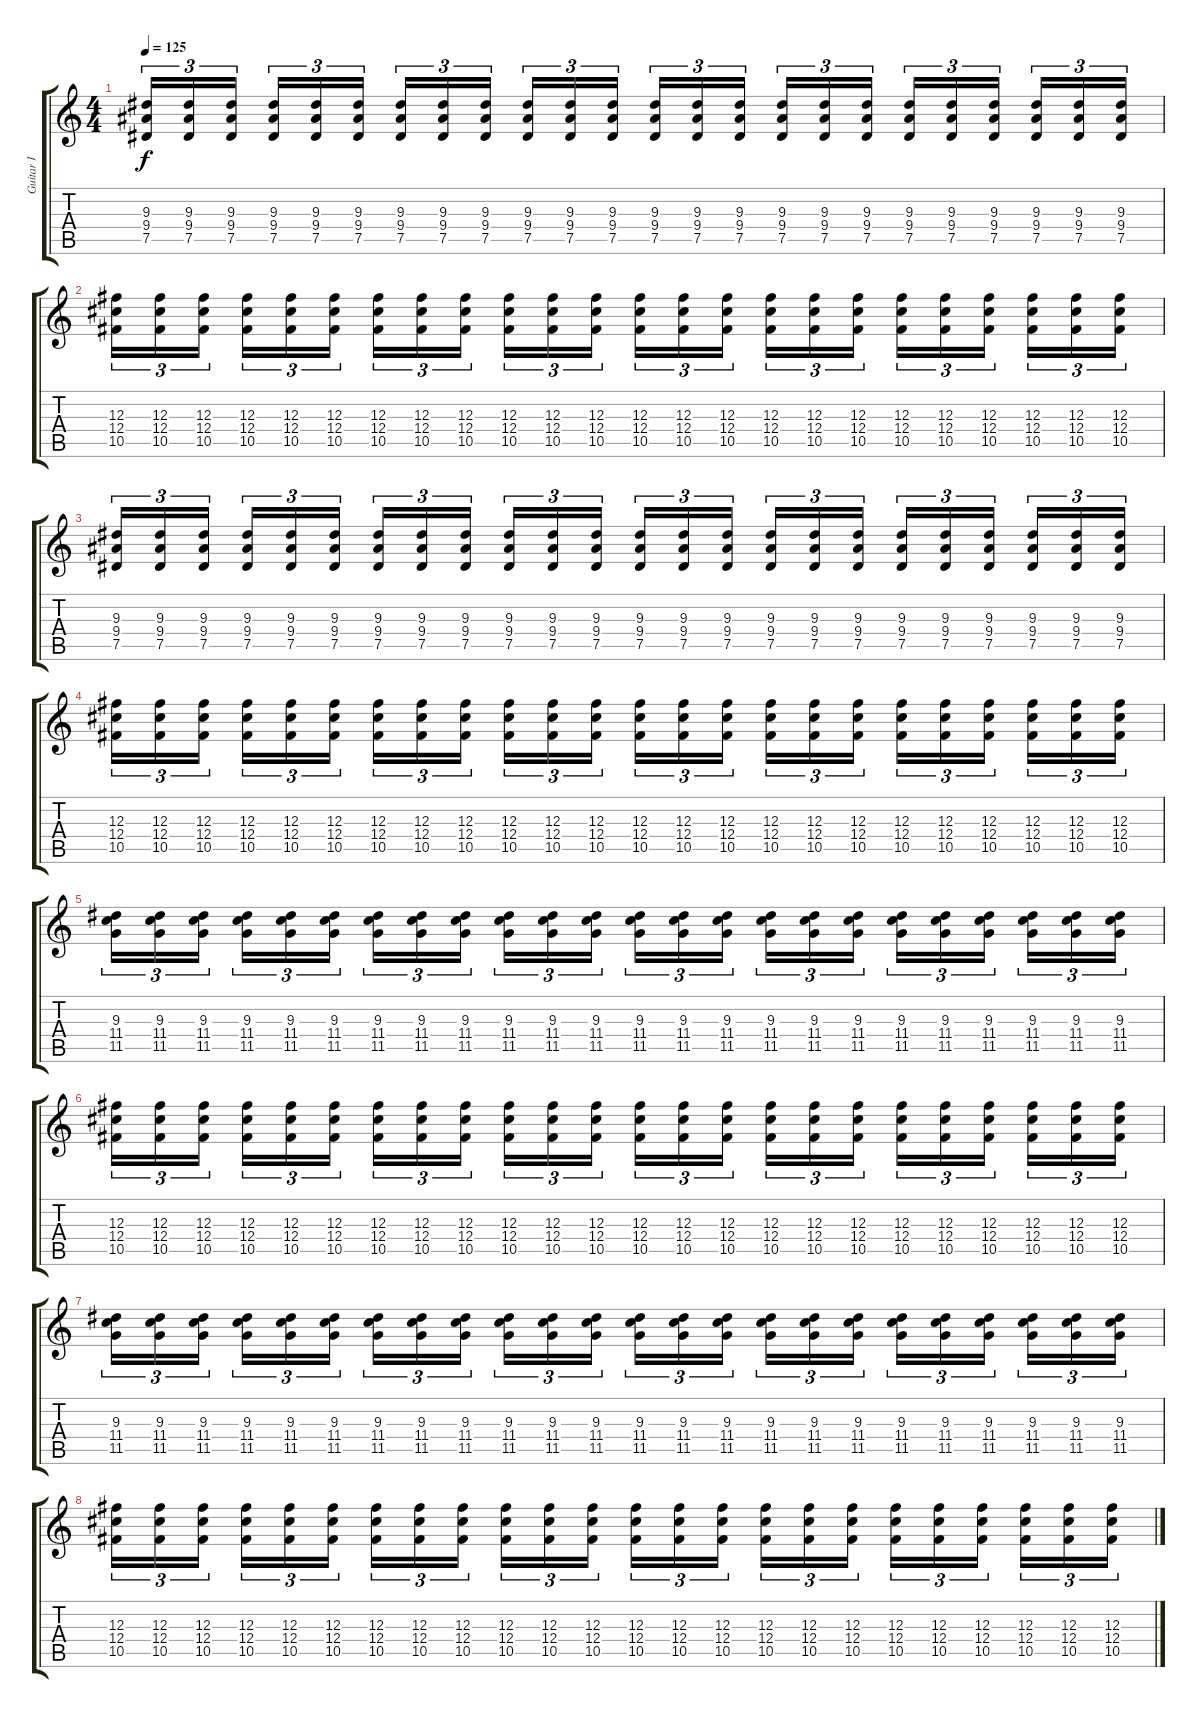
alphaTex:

\track ("Guitar I" "Guitar I") {instrument distortionguitar}
\staff {score tabs}
\tuning (Eb4 Bb3 Gb3 Db3 Ab2 Eb2) {hide}
\ts (4 4)
\tempo 125
\clef g2
\ks c
(9.3 9.4 7.5).16{tu (3 2) dy f} (9.3 9.4 7.5).16{tu (3 2)} (9.3 9.4 7.5).16{tu (3 2)} (9.3 9.4 7.5).16{tu (3 2)} (9.3 9.4 7.5).16{tu (3 2)} (9.3 9.4 7.5).16{tu (3 2)} (9.3 9.4 7.5).16{tu (3 2)} (9.3 9.4 7.5).16{tu (3 2)} (9.3 9.4 7.5).16{tu (3 2)} (9.3 9.4 7.5).16{tu (3 2)} (9.3 9.4 7.5).16{tu (3 2)} (9.3 9.4 7.5).16{tu (3 2)} (9.3 9.4 7.5).16{tu (3 2)} (9.3 9.4 7.5).16{tu (3 2)} (9.3 9.4 7.5).16{tu (3 2)} (9.3 9.4 7.5).16{tu (3 2)} (9.3 9.4 7.5).16{tu (3 2)} (9.3 9.4 7.5).16{tu (3 2)} (9.3 9.4 7.5).16{tu (3 2)} (9.3 9.4 7.5).16{tu (3 2)} (9.3 9.4 7.5).16{tu (3 2)} (9.3 9.4 7.5).16{tu (3 2)} (9.3 9.4 7.5).16{tu (3 2)} (9.3 9.4 7.5).16{tu (3 2)} |
(12.3 12.4 10.5).16{tu (3 2)} (12.3 12.4 10.5).16{tu (3 2)} (12.3 12.4 10.5).16{tu (3 2)} (12.3 12.4 10.5).16{tu (3 2)} (12.3 12.4 10.5).16{tu (3 2)} (12.3 12.4 10.5).16{tu (3 2)} (12.3 12.4 10.5).16{tu (3 2)} (12.3 12.4 10.5).16{tu (3 2)} (12.3 12.4 10.5).16{tu (3 2)} (12.3 12.4 10.5).16{tu (3 2)} (12.3 12.4 10.5).16{tu (3 2)} (12.3 12.4 10.5).16{tu (3 2)} (12.3 12.4 10.5).16{tu (3 2)} (12.3 12.4 10.5).16{tu (3 2)} (12.3 12.4 10.5).16{tu (3 2)} (12.3 12.4 10.5).16{tu (3 2)} (12.3 12.4 10.5).16{tu (3 2)} (12.3 12.4 10.5).16{tu (3 2)} (12.3 12.4 10.5).16{tu (3 2)} (12.3 12.4 10.5).16{tu (3 2)} (12.3 12.4 10.5).16{tu (3 2)} (12.3 12.4 10.5).16{tu (3 2)} (12.3 12.4 10.5).16{tu (3 2)} (12.3 12.4 10.5).16{tu (3 2)} |
(9.3 9.4 7.5).16{tu (3 2)} (9.3 9.4 7.5).16{tu (3 2)} (9.3 9.4 7.5).16{tu (3 2)} (9.3 9.4 7.5).16{tu (3 2)} (9.3 9.4 7.5).16{tu (3 2)} (9.3 9.4 7.5).16{tu (3 2)} (9.3 9.4 7.5).16{tu (3 2)} (9.3 9.4 7.5).16{tu (3 2)} (9.3 9.4 7.5).16{tu (3 2)} (9.3 9.4 7.5).16{tu (3 2)} (9.3 9.4 7.5).16{tu (3 2)} (9.3 9.4 7.5).16{tu (3 2)} (9.3 9.4 7.5).16{tu (3 2)} (9.3 9.4 7.5).16{tu (3 2)} (9.3 9.4 7.5).16{tu (3 2)} (9.3 9.4 7.5).16{tu (3 2)} (9.3 9.4 7.5).16{tu (3 2)} (9.3 9.4 7.5).16{tu (3 2)} (9.3 9.4 7.5).16{tu (3 2)} (9.3 9.4 7.5).16{tu (3 2)} (9.3 9.4 7.5).16{tu (3 2)} (9.3 9.4 7.5).16{tu (3 2)} (9.3 9.4 7.5).16{tu (3 2)} (9.3 9.4 7.5).16{tu (3 2)} |
(12.3 12.4 10.5).16{tu (3 2)} (12.3 12.4 10.5).16{tu (3 2)} (12.3 12.4 10.5).16{tu (3 2)} (12.3 12.4 10.5).16{tu (3 2)} (12.3 12.4 10.5).16{tu (3 2)} (12.3 12.4 10.5).16{tu (3 2)} (12.3 12.4 10.5).16{tu (3 2)} (12.3 12.4 10.5).16{tu (3 2)} (12.3 12.4 10.5).16{tu (3 2)} (12.3 12.4 10.5).16{tu (3 2)} (12.3 12.4 10.5).16{tu (3 2)} (12.3 12.4 10.5).16{tu (3 2)} (12.3 12.4 10.5).16{tu (3 2)} (12.3 12.4 10.5).16{tu (3 2)} (12.3 12.4 10.5).16{tu (3 2)} (12.3 12.4 10.5).16{tu (3 2)} (12.3 12.4 10.5).16{tu (3 2)} (12.3 12.4 10.5).16{tu (3 2)} (12.3 12.4 10.5).16{tu (3 2)} (12.3 12.4 10.5).16{tu (3 2)} (12.3 12.4 10.5).16{tu (3 2)} (12.3 12.4 10.5).16{tu (3 2)} (12.3 12.4 10.5).16{tu (3 2)} (12.3 12.4 10.5).16{tu (3 2)} |
(9.3 11.4 11.5).16{tu (3 2)} (9.3 11.4 11.5).16{tu (3 2)} (9.3 11.4 11.5).16{tu (3 2)} (9.3 11.4 11.5).16{tu (3 2)} (9.3 11.4 11.5).16{tu (3 2)} (9.3 11.4 11.5).16{tu (3 2)} (9.3 11.4 11.5).16{tu (3 2)} (9.3 11.4 11.5).16{tu (3 2)} (9.3 11.4 11.5).16{tu (3 2)} (9.3 11.4 11.5).16{tu (3 2)} (9.3 11.4 11.5).16{tu (3 2)} (9.3 11.4 11.5).16{tu (3 2)} (9.3 11.4 11.5).16{tu (3 2)} (9.3 11.4 11.5).16{tu (3 2)} (9.3 11.4 11.5).16{tu (3 2)} (9.3 11.4 11.5).16{tu (3 2)} (9.3 11.4 11.5).16{tu (3 2)} (9.3 11.4 11.5).16{tu (3 2)} (9.3 11.4 11.5).16{tu (3 2)} (9.3 11.4 11.5).16{tu (3 2)} (9.3 11.4 11.5).16{tu (3 2)} (9.3 11.4 11.5).16{tu (3 2)} (9.3 11.4 11.5).16{tu (3 2)} (9.3 11.4 11.5).16{tu (3 2)} |
(12.3 12.4 10.5).16{tu (3 2)} (12.3 12.4 10.5).16{tu (3 2)} (12.3 12.4 10.5).16{tu (3 2)} (12.3 12.4 10.5).16{tu (3 2)} (12.3 12.4 10.5).16{tu (3 2)} (12.3 12.4 10.5).16{tu (3 2)} (12.3 12.4 10.5).16{tu (3 2)} (12.3 12.4 10.5).16{tu (3 2)} (12.3 12.4 10.5).16{tu (3 2)} (12.3 12.4 10.5).16{tu (3 2)} (12.3 12.4 10.5).16{tu (3 2)} (12.3 12.4 10.5).16{tu (3 2)} (12.3 12.4 10.5).16{tu (3 2)} (12.3 12.4 10.5).16{tu (3 2)} (12.3 12.4 10.5).16{tu (3 2)} (12.3 12.4 10.5).16{tu (3 2)} (12.3 12.4 10.5).16{tu (3 2)} (12.3 12.4 10.5).16{tu (3 2)} (12.3 12.4 10.5).16{tu (3 2)} (12.3 12.4 10.5).16{tu (3 2)} (12.3 12.4 10.5).16{tu (3 2)} (12.3 12.4 10.5).16{tu (3 2)} (12.3 12.4 10.5).16{tu (3 2)} (12.3 12.4 10.5).16{tu (3 2)} |
(9.3 11.4 11.5).16{tu (3 2)} (9.3 11.4 11.5).16{tu (3 2)} (9.3 11.4 11.5).16{tu (3 2)} (9.3 11.4 11.5).16{tu (3 2)} (9.3 11.4 11.5).16{tu (3 2)} (9.3 11.4 11.5).16{tu (3 2)} (9.3 11.4 11.5).16{tu (3 2)} (9.3 11.4 11.5).16{tu (3 2)} (9.3 11.4 11.5).16{tu (3 2)} (9.3 11.4 11.5).16{tu (3 2)} (9.3 11.4 11.5).16{tu (3 2)} (9.3 11.4 11.5).16{tu (3 2)} (9.3 11.4 11.5).16{tu (3 2)} (9.3 11.4 11.5).16{tu (3 2)} (9.3 11.4 11.5).16{tu (3 2)} (9.3 11.4 11.5).16{tu (3 2)} (9.3 11.4 11.5).16{tu (3 2)} (9.3 11.4 11.5).16{tu (3 2)} (9.3 11.4 11.5).16{tu (3 2)} (9.3 11.4 11.5).16{tu (3 2)} (9.3 11.4 11.5).16{tu (3 2)} (9.3 11.4 11.5).16{tu (3 2)} (9.3 11.4 11.5).16{tu (3 2)} (9.3 11.4 11.5).16{tu (3 2)} |
(12.3 12.4 10.5).16{tu (3 2)} (12.3 12.4 10.5).16{tu (3 2)} (12.3 12.4 10.5).16{tu (3 2)} (12.3 12.4 10.5).16{tu (3 2)} (12.3 12.4 10.5).16{tu (3 2)} (12.3 12.4 10.5).16{tu (3 2)} (12.3 12.4 10.5).16{tu (3 2)} (12.3 12.4 10.5).16{tu (3 2)} (12.3 12.4 10.5).16{tu (3 2)} (12.3 12.4 10.5).16{tu (3 2)} (12.3 12.4 10.5).16{tu (3 2)} (12.3 12.4 10.5).16{tu (3 2)} (12.3 12.4 10.5).16{tu (3 2)} (12.3 12.4 10.5).16{tu (3 2)} (12.3 12.4 10.5).16{tu (3 2)} (12.3 12.4 10.5).16{tu (3 2)} (12.3 12.4 10.5).16{tu (3 2)} (12.3 12.4 10.5).16{tu (3 2)} (12.3 12.4 10.5).16{tu (3 2)} (12.3 12.4 10.5).16{tu (3 2)} (12.3 12.4 10.5).16{tu (3 2)} (12.3 12.4 10.5).16{tu (3 2)} (12.3 12.4 10.5).16{tu (3 2)} (12.3 12.4 10.5).16{tu (3 2)}
